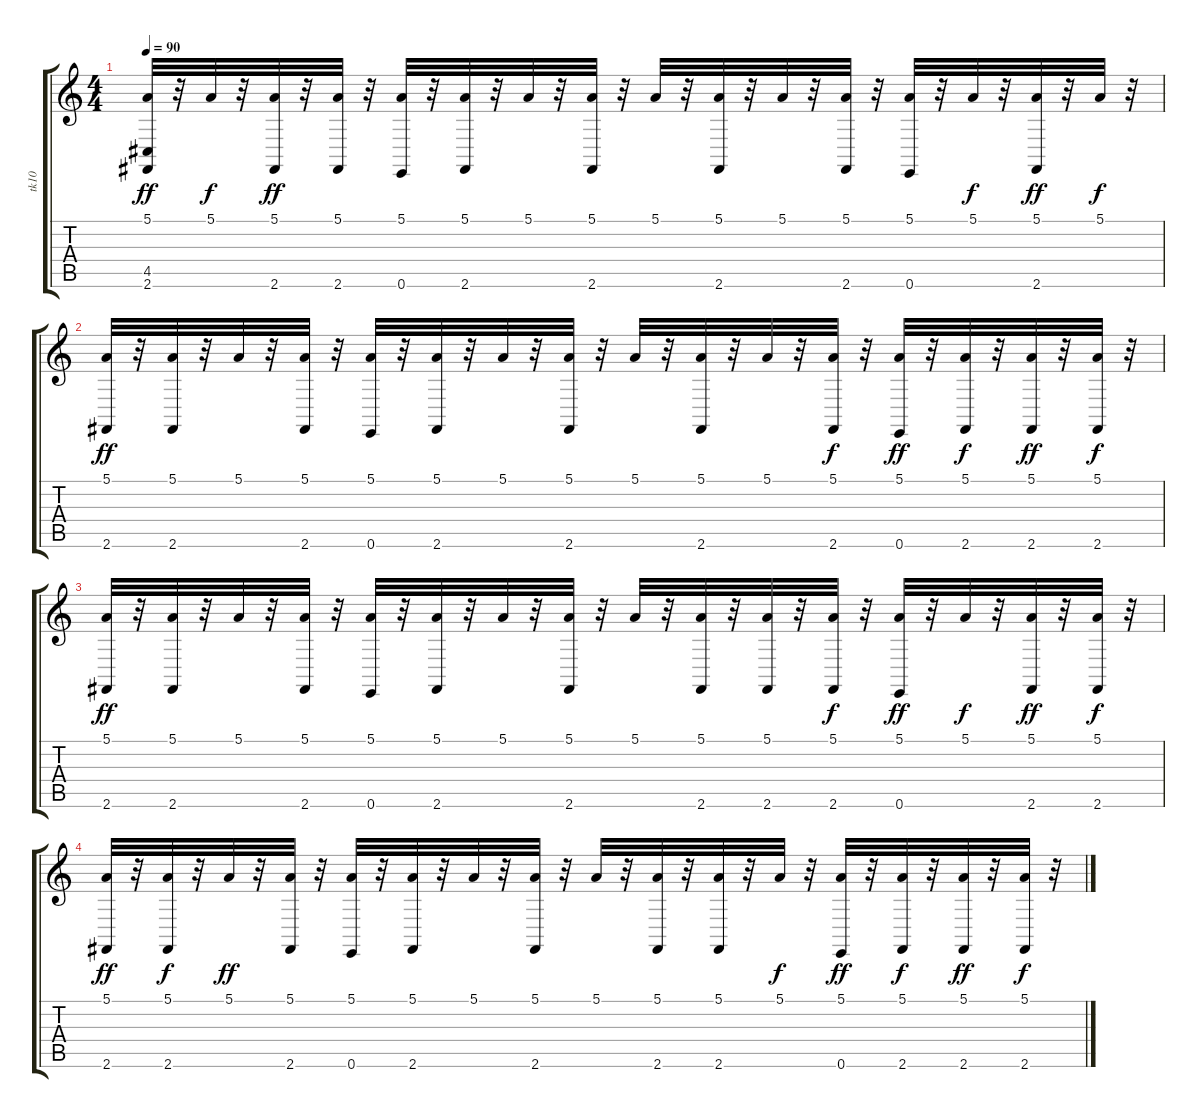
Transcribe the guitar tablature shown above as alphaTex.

\track ("tk10" "tk10") {instrument acousticgrandpiano}
\staff {score tabs}
\tuning (E4 B3 G3 D3 A2 E2) {hide}
\ts (4 4)
\tempo 90
\clef g2
\ks c
(5.1 4.5 2.6).32{dy ff} r.32 5.1.32{dy f} r.32 (5.1 2.6).32{dy ff} r.32 (5.1 2.6).32 r.32 (5.1 0.6).32 r.32 (5.1 2.6).32 r.32 5.1.32 r.32 (5.1 2.6).32 r.32 5.1.32 r.32 (5.1 2.6).32 r.32 5.1.32 r.32 (5.1 2.6).32 r.32 (5.1 0.6).32 r.32 5.1.32{dy f} r.32 (5.1 2.6).32{dy ff} r.32 5.1.32{dy f} r.32 |
(5.1 2.6).32{dy ff} r.32 (5.1 2.6).32 r.32 5.1.32 r.32 (5.1 2.6).32 r.32 (5.1 0.6).32 r.32 (5.1 2.6).32 r.32 5.1.32 r.32 (5.1 2.6).32 r.32 5.1.32 r.32 (5.1 2.6).32 r.32 5.1.32 r.32 (5.1 2.6).32{dy f} r.32 (5.1 0.6).32{dy ff} r.32 (5.1 2.6).32{dy f} r.32 (5.1 2.6).32{dy ff} r.32 (5.1 2.6).32{dy f} r.32 |
(5.1 2.6).32{dy ff} r.32 (5.1 2.6).32 r.32 5.1.32 r.32 (5.1 2.6).32 r.32 (5.1 0.6).32 r.32 (5.1 2.6).32 r.32 5.1.32 r.32 (5.1 2.6).32 r.32 5.1.32 r.32 (5.1 2.6).32 r.32 (5.1 2.6).32 r.32 (5.1 2.6).32{dy f} r.32 (5.1 0.6).32{dy ff} r.32 5.1.32{dy f} r.32 (5.1 2.6).32{dy ff} r.32 (5.1 2.6).32{dy f} r.32 |
(5.1 2.6).32{dy ff} r.32 (5.1 2.6).32{dy f} r.32 5.1.32{dy ff} r.32 (5.1 2.6).32 r.32 (5.1 0.6).32 r.32 (5.1 2.6).32 r.32 5.1.32 r.32 (5.1 2.6).32 r.32 5.1.32 r.32 (5.1 2.6).32 r.32 (5.1 2.6).32 r.32 5.1.32{dy f} r.32 (5.1 0.6).32{dy ff} r.32 (5.1 2.6).32{dy f} r.32 (5.1 2.6).32{dy ff} r.32 (5.1 2.6).32{dy f} r.32
